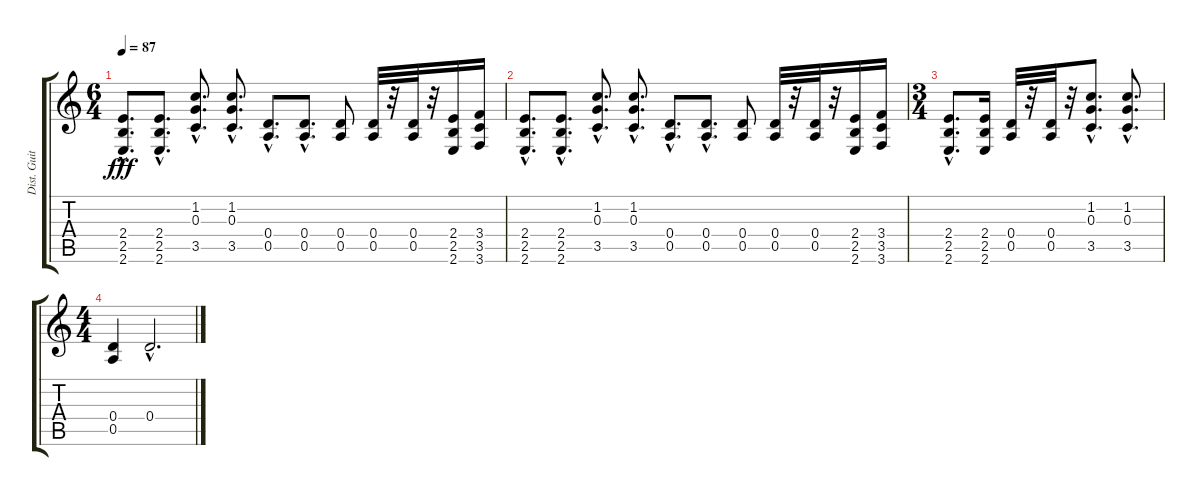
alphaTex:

\track ("Dist. Guitar" "Dist. Guit") {instrument distortionguitar}
\staff {score tabs}
\tuning (E4 B3 G3 D3 A2 D2) {hide}
\ts (6 4)
\tempo 87
\clef g2
\ks c
(2.4{hac} 2.5{hac} 2.6{hac}).8{d dy fff} (2.4{hac} 2.5{hac} 2.6{hac}).8{d} (1.2{hac} 0.3{hac} 3.5{hac}).8{d} (1.2{hac} 0.3{hac} 3.5{hac}).8{d} (0.4{hac} 0.5{hac}).8{d} (0.4{hac} 0.5{hac}).8{d} (0.4 0.5).8 (0.4 0.5).32 r.32 (0.4 0.5).32 r.32 (2.4 2.5 2.6).16 (3.4 3.5 3.6).16 |
(2.4{hac} 2.5{hac} 2.6{hac}).8{d} (2.4{hac} 2.5{hac} 2.6{hac}).8{d} (1.2{hac} 0.3{hac} 3.5{hac}).8{d} (1.2{hac} 0.3{hac} 3.5{hac}).8{d} (0.4{hac} 0.5{hac}).8{d} (0.4{hac} 0.5{hac}).8{d} (0.4 0.5).8 (0.4 0.5).32 r.32 (0.4 0.5).32 r.32 (2.4 2.5 2.6).16 (3.4 3.5 3.6).16 |
\ts (3 4)
(2.4{hac} 2.5{hac} 2.6{hac}).8{d} (2.4 2.5 2.6).16 (0.4 0.5).32 r.32 (0.4 0.5).32 r.32 (1.2{hac} 0.3{hac} 3.5{hac}).8{d} (1.2{hac} 0.3{hac} 3.5{hac}).8{d} |
\ts (4 4)
(0.4 0.5).4 0.4{hac}.2{d}
